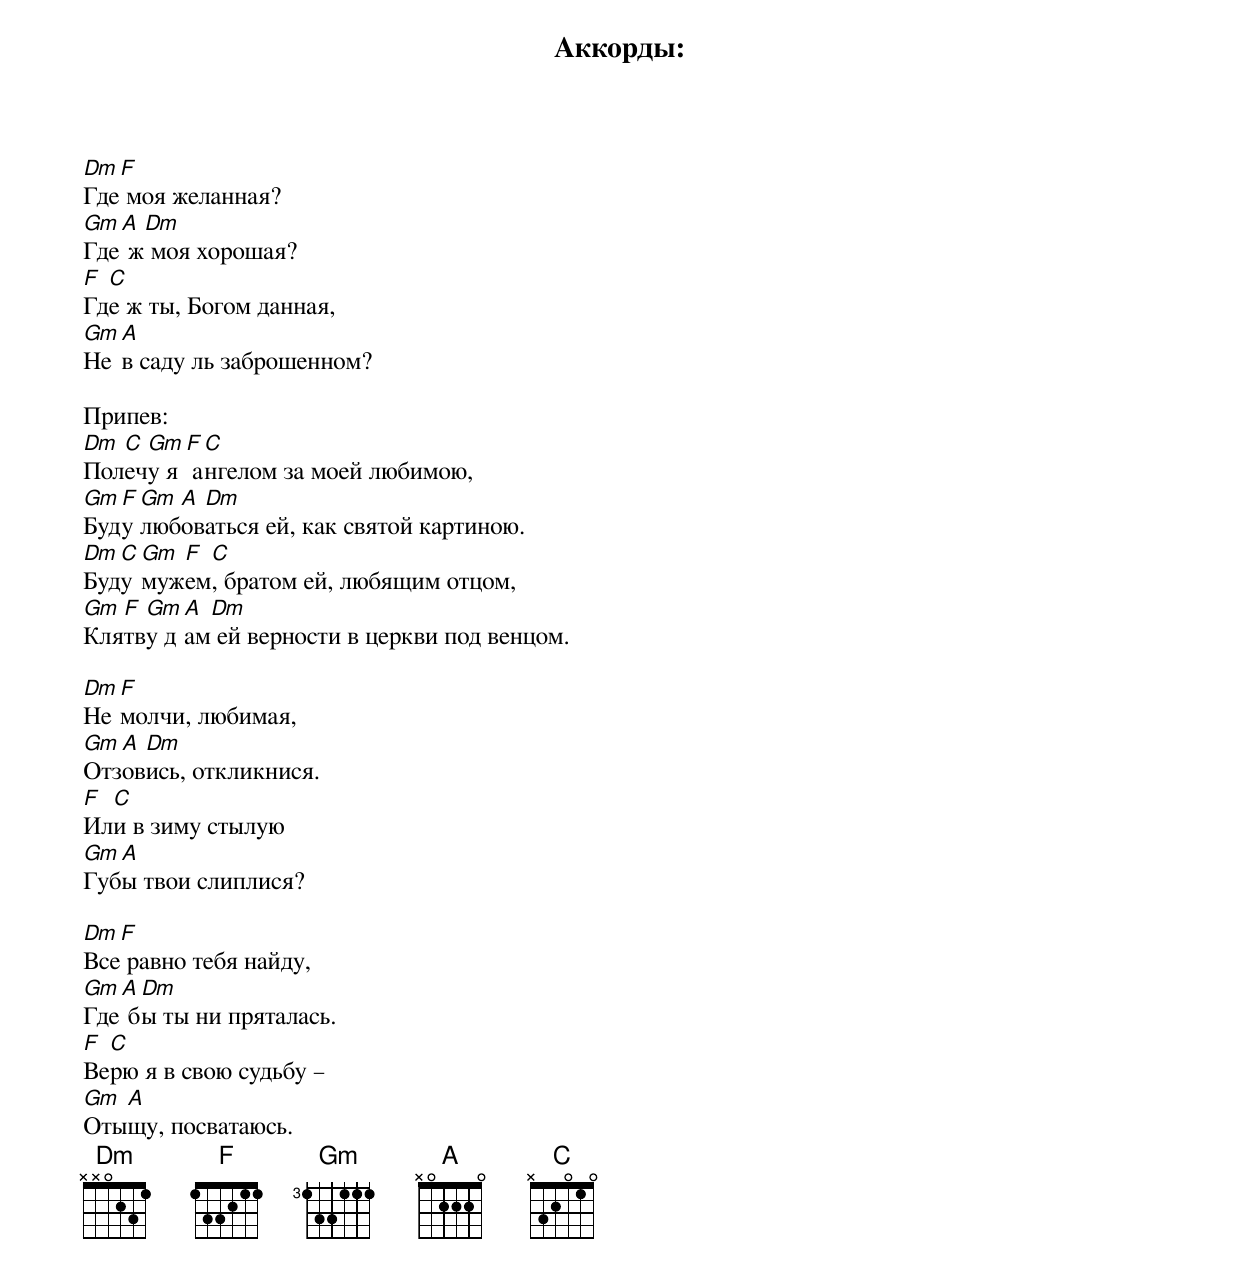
Аккорды:
Dm F
Где моя желанная?
Gm A Dm
Где ж моя хорошая?
F C
Где ж ты, Богом данная,
Gm A
Не в саду ль заброшенном?

Припев:
Dm C Gm F C
Полечу я ангелом за моей любимою,
Gm F Gm A Dm
Буду любоваться ей, как святой картиною.
Dm C Gm F C
Буду мужем, братом ей, любящим отцом,
Gm F Gm A Dm
Клятву дам ей верности в церкви под венцом.

Dm F
Не молчи, любимая,
Gm A Dm
Отзовись, откликнися.
F C
Или в зиму стылую
Gm A
Губы твои слиплися?

Dm F
Все равно тебя найду,
Gm A Dm
Где бы ты ни пряталась.
F C
Верю я в свою судьбу –
Gm A
Отыщу, посватаюсь.
